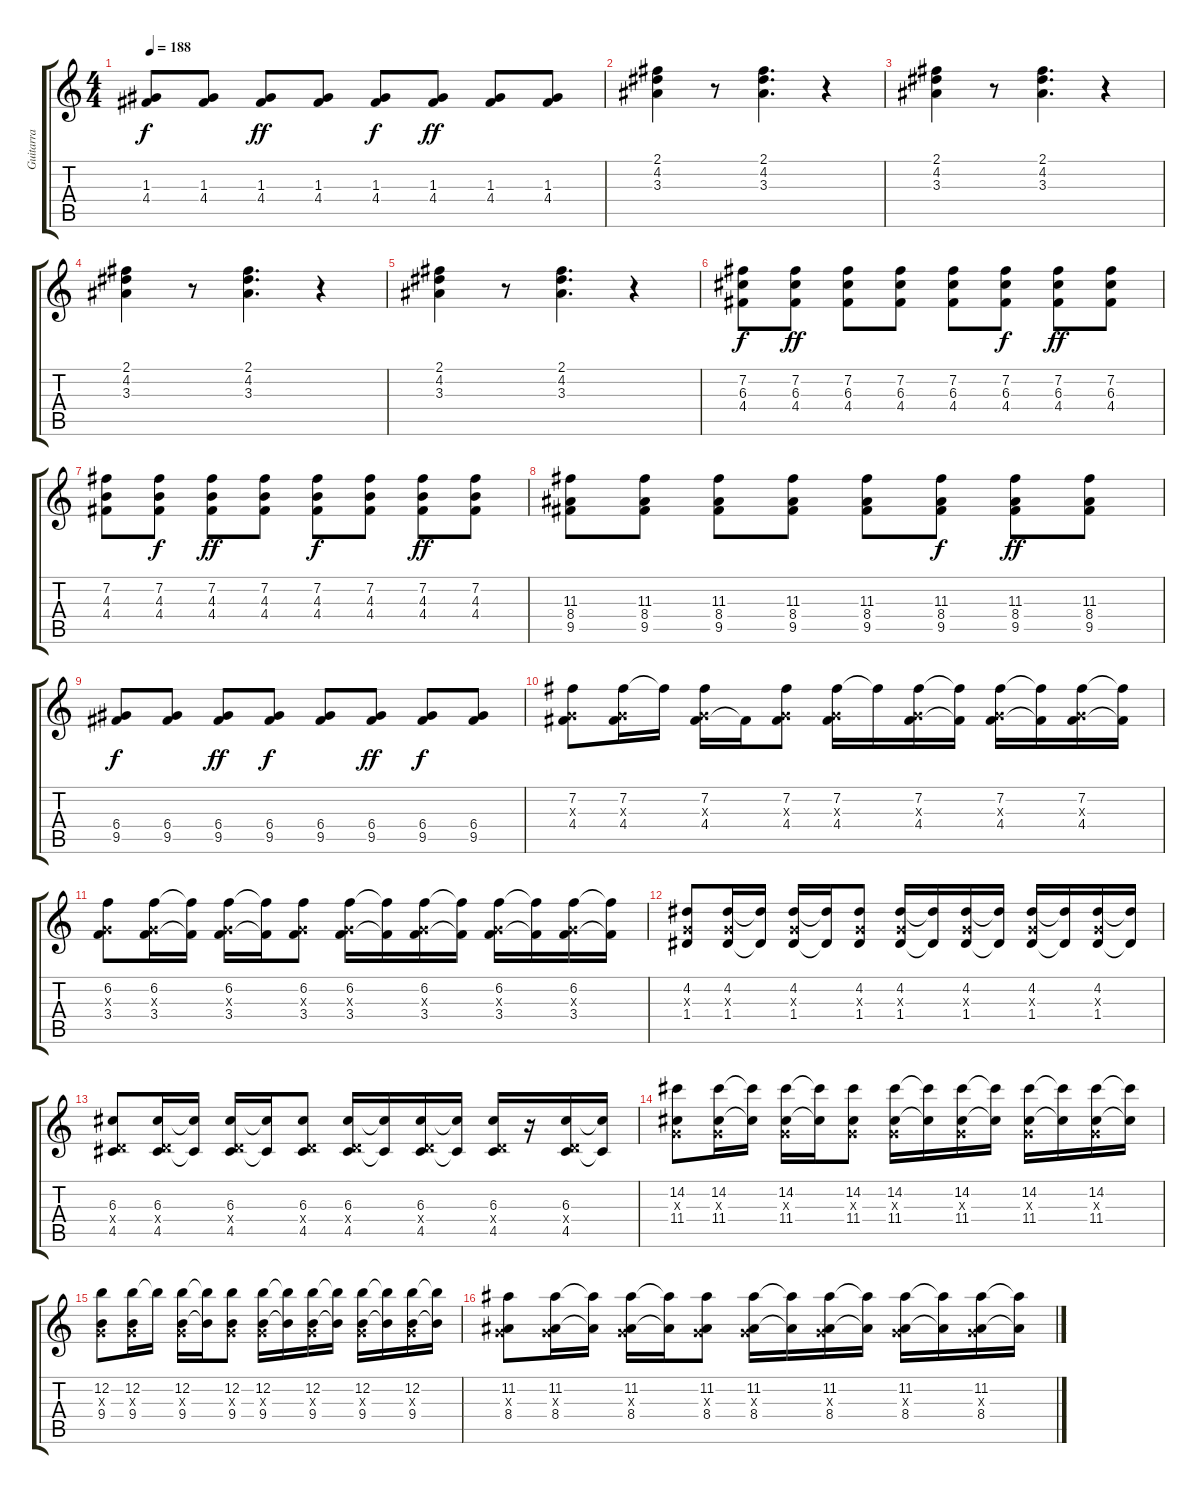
\track ("Guitarra" "Guitarra") {instrument distortionguitar}
\staff {score tabs}
\tuning (E4 B3 G3 D3 A2 E2) {hide}
\ts (4 4)
\tempo 188
\clef g2
\ks c
(1.3 4.4).8{dy f} (1.3 4.4).8 (1.3 4.4).8{dy ff} (1.3 4.4).8 (1.3 4.4).8{dy f} (1.3 4.4).8{dy ff} (1.3 4.4).8 (1.3 4.4).8 |
(2.1 4.2 3.3).4 r.8 (2.1 4.2 3.3).4{d} r.4 |
(2.1 4.2 3.3).4 r.8 (2.1 4.2 3.3).4{d} r.4 |
(2.1 4.2 3.3).4 r.8 (2.1 4.2 3.3).4{d} r.4 |
(2.1 4.2 3.3).4 r.8 (2.1 4.2 3.3).4{d} r.4 |
(7.2 6.3 4.4).8{dy f} (7.2 6.3 4.4).8{dy ff} (7.2 6.3 4.4).8 (7.2 6.3 4.4).8 (7.2 6.3 4.4).8 (7.2 6.3 4.4).8{dy f} (7.2 6.3 4.4).8{dy ff} (7.2 6.3 4.4).8 |
(7.2 4.3 4.4).8 (7.2 4.3 4.4).8{dy f} (7.2 4.3 4.4).8{dy ff} (7.2 4.3 4.4).8 (7.2 4.3 4.4).8{dy f} (7.2 4.3 4.4).8 (7.2 4.3 4.4).8{dy ff} (7.2 4.3 4.4).8 |
(11.3 8.4 9.5).8 (11.3 8.4 9.5).8 (11.3 8.4 9.5).8 (11.3 8.4 9.5).8 (11.3 8.4 9.5).8 (11.3 8.4 9.5).8{dy f} (11.3 8.4 9.5).8{dy ff} (11.3 8.4 9.5).8 |
(6.4 9.5).8{dy f} (6.4 9.5).8 (6.4 9.5).8{dy ff} (6.4 9.5).8{dy f} (6.4 9.5).8 (6.4 9.5).8{dy ff} (6.4 9.5).8{dy f} (6.4 9.5).8 |
(7.2 0.3{x} 4.4).8 (7.2 0.3{x} 4.4).16 7.2{t}.16 (7.2 0.3{x} 4.4).16 4.4{t}.16 (7.2 0.3{x} 4.4).8 (7.2 0.3{x} 4.4).16 7.2{t}.16 (7.2 0.3{x} 4.4).16 (7.2{t} 4.4{t}).16 (7.2 0.3{x} 4.4).16 (7.2{t} 4.4{t}).16 (7.2 0.3{x} 4.4).16 (7.2{t} 4.4{t}).16 |
(6.2 0.3{x} 3.4).8 (6.2 0.3{x} 3.4).16 (6.2{t} 3.4{t}).16 (6.2 0.3{x} 3.4).16 (6.2{t} 3.4{t}).16 (6.2 0.3{x} 3.4).8 (6.2 0.3{x} 3.4).16 (6.2{t} 3.4{t}).16 (6.2 0.3{x} 3.4).16 (6.2{t} 3.4{t}).16 (6.2 0.3{x} 3.4).16 (6.2{t} 3.4{t}).16 (6.2 0.3{x} 3.4).16 (6.2{t} 3.4{t}).16 |
(4.2 0.3{x} 1.4).8 (4.2 0.3{x} 1.4).16 (4.2{t} 1.4{t}).16 (4.2 0.3{x} 1.4).16 (4.2{t} 1.4{t}).16 (4.2 0.3{x} 1.4).8 (4.2 0.3{x} 1.4).16 (4.2{t} 1.4{t}).16 (4.2 0.3{x} 1.4).16 (4.2{t} 1.4{t}).16 (4.2 0.3{x} 1.4).16 (4.2{t} 1.4{t}).16 (4.2 0.3{x} 1.4).16 (4.2{t} 1.4{t}).16 |
(6.3 0.4{x} 4.5).8 (6.3 0.4{x} 4.5).16 (6.3{t} 4.5{t}).16 (6.3 0.4{x} 4.5).16 (6.3{t} 4.5{t}).16 (6.3 0.4{x} 4.5).8 (6.3 0.4{x} 4.5).16 (6.3{t} 4.5{t}).16 (6.3 0.4{x} 4.5).16 (6.3{t} 4.5{t}).16 (6.3 0.4{x} 4.5).16 r.16 (6.3 0.4{x} 4.5).16 (6.3{t} 4.5{t}).16 |
(14.2 0.3{x} 11.4).8 (14.2 0.3{x} 11.4).16 (14.2{t} 11.4{t}).16 (14.2 0.3{x} 11.4).16 (14.2{t} 11.4{t}).16 (14.2 0.3{x} 11.4).8 (14.2 0.3{x} 11.4).16 (14.2{t} 11.4{t}).16 (14.2 0.3{x} 11.4).16 (14.2{t} 11.4{t}).16 (14.2 0.3{x} 11.4).16 (14.2{t} 11.4{t}).16 (14.2 0.3{x} 11.4).16 (14.2{t} 11.4{t}).16 |
(12.2 0.3{x} 9.4).8 (12.2 0.3{x} 9.4).16 12.2{t}.16 (12.2 0.3{x} 9.4).16 (12.2{t} 9.4{t}).16 (12.2 0.3{x} 9.4).8 (12.2 0.3{x} 9.4).16 (12.2{t} 9.4{t}).16 (12.2 0.3{x} 9.4).16 (12.2{t} 9.4{t}).16 (12.2 0.3{x} 9.4).16 (12.2{t} 9.4{t}).16 (12.2 0.3{x} 9.4).16 (12.2{t} 9.4{t}).16 |
(11.2 0.3{x} 8.4).8 (11.2 0.3{x} 8.4).16 (11.2{t} 8.4{t}).16 (11.2 0.3{x} 8.4).16 (11.2{t} 8.4{t}).16 (11.2 0.3{x} 8.4).8 (11.2 0.3{x} 8.4).16 (11.2{t} 8.4{t}).16 (11.2 0.3{x} 8.4).16 (11.2{t} 8.4{t}).16 (11.2 0.3{x} 8.4).16 (11.2{t} 8.4{t}).16 (11.2 0.3{x} 8.4).16 (11.2{t} 8.4{t}).16
